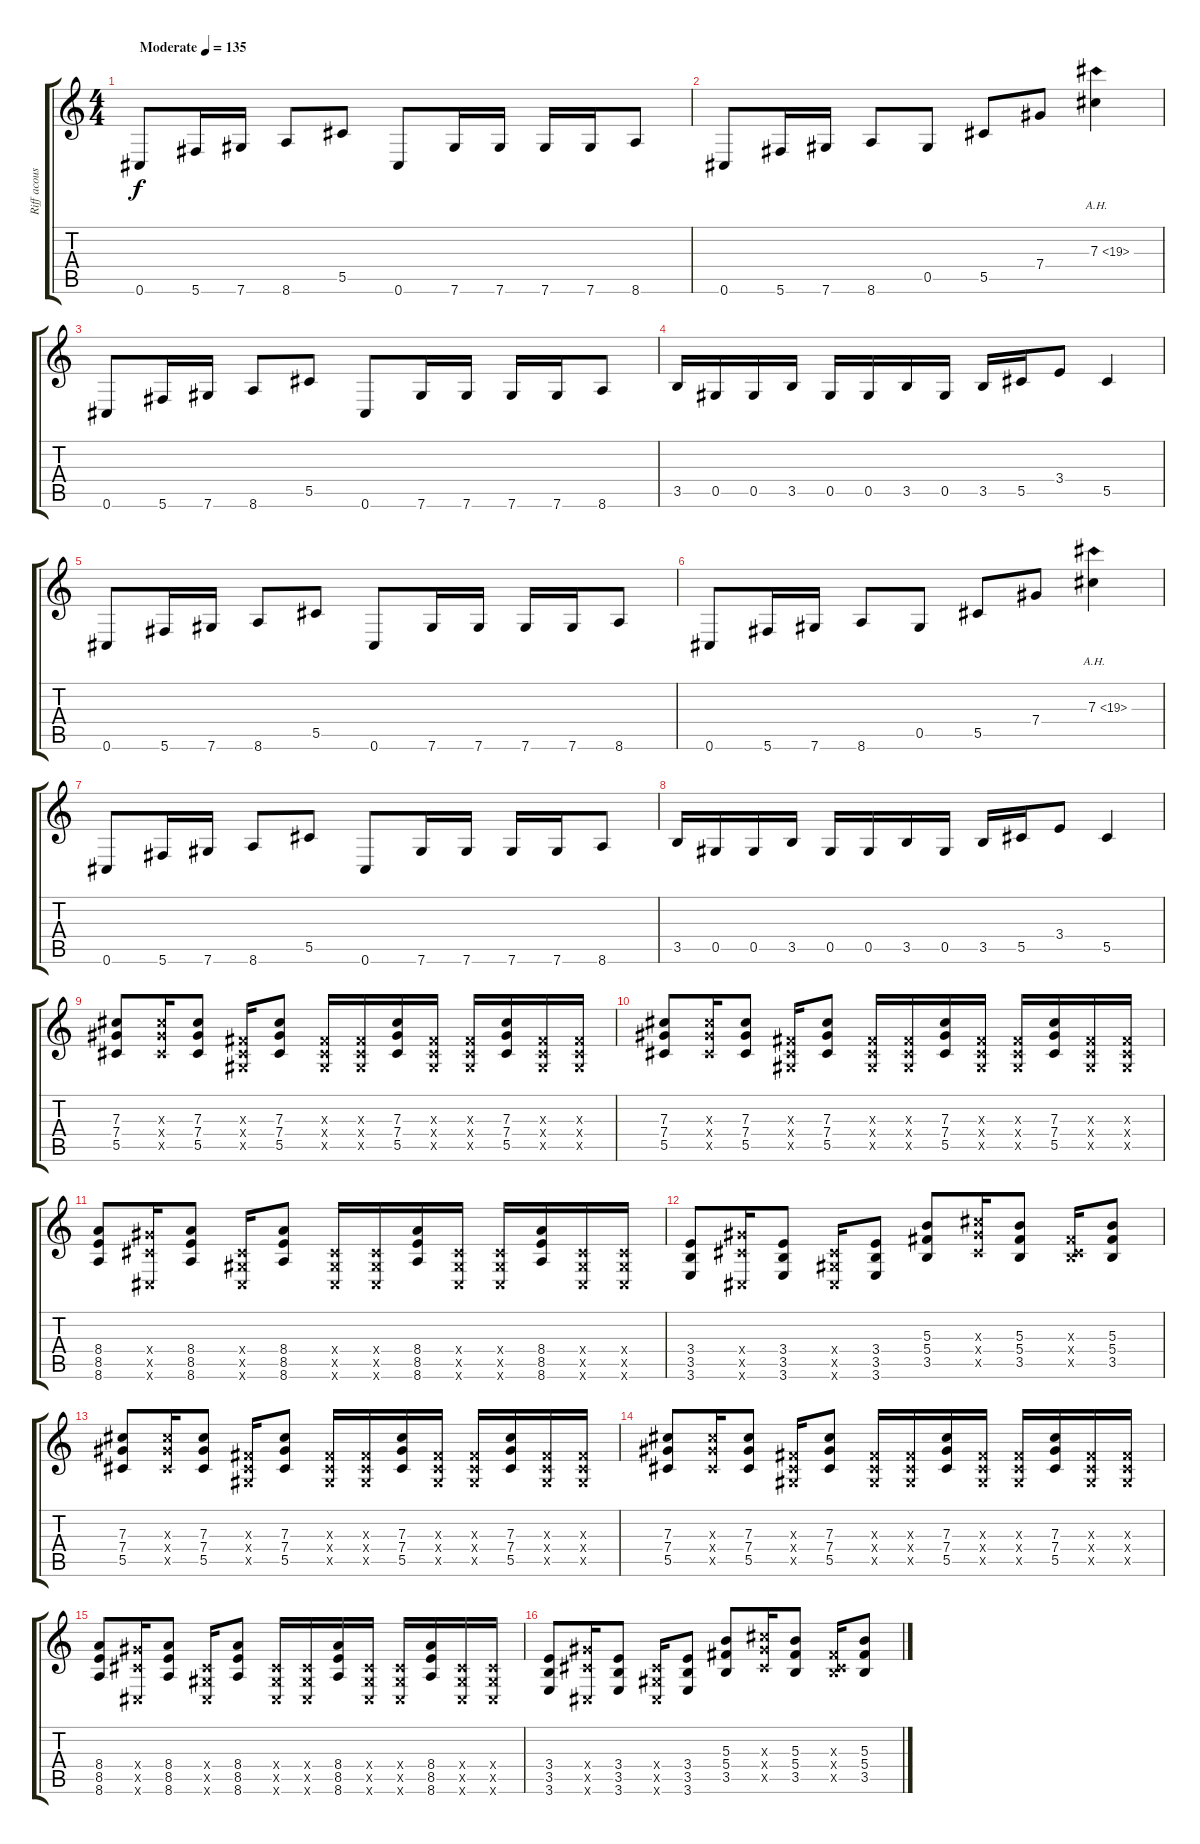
\track ("Riff acoustique" "Riff acous") {instrument acousticguitarsteel}
\staff {score tabs}
\tuning (Eb4 Bb3 Gb3 Db3 Ab2 Db2) {hide}
\ts (4 4)
\tempo (135 "Moderate")
\clef g2
\ks c
0.6.8{dy f instrument acousticguitarsteel} 5.6.16 7.6.16 8.6.8 5.5.8 0.6.8 7.6.16 7.6.16 7.6.16 7.6.16 8.6.8 |
0.6.8 5.6.16 7.6.16 8.6.8 0.5.8 5.5.8 7.4.8 7.3{ah 12}.4 |
0.6.8 5.6.16 7.6.16 8.6.8 5.5.8 0.6.8 7.6.16 7.6.16 7.6.16 7.6.16 8.6.8 |
3.5.16 0.5.16 0.5.16 3.5.16 0.5.16 0.5.16 3.5.16 0.5.16 3.5.16 5.5.16 3.4.8 5.5.4 |
0.6.8 5.6.16 7.6.16 8.6.8 5.5.8 0.6.8 7.6.16 7.6.16 7.6.16 7.6.16 8.6.8 |
0.6.8 5.6.16 7.6.16 8.6.8 0.5.8 5.5.8 7.4.8 7.3{ah 12}.4 |
0.6.8 5.6.16 7.6.16 8.6.8 5.5.8 0.6.8 7.6.16 7.6.16 7.6.16 7.6.16 8.6.8 |
3.5.16 0.5.16 0.5.16 3.5.16 0.5.16 0.5.16 3.5.16 0.5.16 3.5.16 5.5.16 3.4.8 5.5.4 |
(7.3 7.4 5.5).8 (7.3{x} 7.4{x} 5.5{x}).16 (7.3 7.4 5.5).8 (0.3{x} 0.4{x} 0.5{x}).16 (7.3 7.4 5.5).8 (0.3{x} 0.4{x} 0.5{x}).16 (0.3{x} 0.4{x} 0.5{x}).16 (7.3 7.4 5.5).16 (0.3{x} 0.4{x} 0.5{x}).16 (0.3{x} 0.4{x} 0.5{x}).16 (7.3 7.4 5.5).16 (0.3{x} 0.4{x} 0.5{x}).16 (0.3{x} 0.4{x} 0.5{x}).16 |
(7.3 7.4 5.5).8 (7.3{x} 7.4{x} 5.5{x}).16 (7.3 7.4 5.5).8 (0.3{x} 0.4{x} 0.5{x}).16 (7.3 7.4 5.5).8 (0.3{x} 0.4{x} 0.5{x}).16 (0.3{x} 0.4{x} 0.5{x}).16 (7.3 7.4 5.5).16 (0.3{x} 0.4{x} 0.5{x}).16 (0.3{x} 0.4{x} 0.5{x}).16 (7.3 7.4 5.5).16 (0.3{x} 0.4{x} 0.5{x}).16 (0.3{x} 0.4{x} 0.5{x}).16 |
(8.4 8.5 8.6).8 (7.4{x} 5.5{x} 0.6{x}).16 (8.4 8.5 8.6).8 (0.4{x} 0.5{x} 0.6{x}).16 (8.4 8.5 8.6).8 (0.4{x} 0.5{x} 0.6{x}).16 (0.4{x} 0.5{x} 0.6{x}).16 (8.4 8.5 8.6).16 (0.4{x} 0.5{x} 0.6{x}).16 (0.4{x} 0.5{x} 0.6{x}).16 (8.4 8.5 8.6).16 (0.4{x} 0.5{x} 0.6{x}).16 (0.4{x} 0.5{x} 0.6{x}).16 |
(3.4 3.5 3.6).8 (7.4{x} 5.5{x} 0.6{x}).16 (3.4 3.5 3.6).8 (0.4{x} 0.5{x} 0.6{x}).16 (3.4 3.5 3.6).8 (5.3 5.4 3.5).8 (7.3{x} 7.4{x} 5.5{x}).16 (5.3 5.4 3.5).8 (0.3{x} 0.4{x} 3.5{x}).16 (5.3 5.4 3.5).8 |
(7.3 7.4 5.5).8 (7.3{x} 7.4{x} 5.5{x}).16 (7.3 7.4 5.5).8 (0.3{x} 0.4{x} 0.5{x}).16 (7.3 7.4 5.5).8 (0.3{x} 0.4{x} 0.5{x}).16 (0.3{x} 0.4{x} 0.5{x}).16 (7.3 7.4 5.5).16 (0.3{x} 0.4{x} 0.5{x}).16 (0.3{x} 0.4{x} 0.5{x}).16 (7.3 7.4 5.5).16 (0.3{x} 0.4{x} 0.5{x}).16 (0.3{x} 0.4{x} 0.5{x}).16 |
(7.3 7.4 5.5).8 (7.3{x} 7.4{x} 5.5{x}).16 (7.3 7.4 5.5).8 (0.3{x} 0.4{x} 0.5{x}).16 (7.3 7.4 5.5).8 (0.3{x} 0.4{x} 0.5{x}).16 (0.3{x} 0.4{x} 0.5{x}).16 (7.3 7.4 5.5).16 (0.3{x} 0.4{x} 0.5{x}).16 (0.3{x} 0.4{x} 0.5{x}).16 (7.3 7.4 5.5).16 (0.3{x} 0.4{x} 0.5{x}).16 (0.3{x} 0.4{x} 0.5{x}).16 |
(8.4 8.5 8.6).8 (7.4{x} 5.5{x} 0.6{x}).16 (8.4 8.5 8.6).8 (0.4{x} 0.5{x} 0.6{x}).16 (8.4 8.5 8.6).8 (0.4{x} 0.5{x} 0.6{x}).16 (0.4{x} 0.5{x} 0.6{x}).16 (8.4 8.5 8.6).16 (0.4{x} 0.5{x} 0.6{x}).16 (0.4{x} 0.5{x} 0.6{x}).16 (8.4 8.5 8.6).16 (0.4{x} 0.5{x} 0.6{x}).16 (0.4{x} 0.5{x} 0.6{x}).16 |
(3.4 3.5 3.6).8 (7.4{x} 5.5{x} 0.6{x}).16 (3.4 3.5 3.6).8 (0.4{x} 0.5{x} 0.6{x}).16 (3.4 3.5 3.6).8 (5.3 5.4 3.5).8 (7.3{x} 7.4{x} 5.5{x}).16 (5.3 5.4 3.5).8 (0.3{x} 0.4{x} 3.5{x}).16 (5.3 5.4 3.5).8
